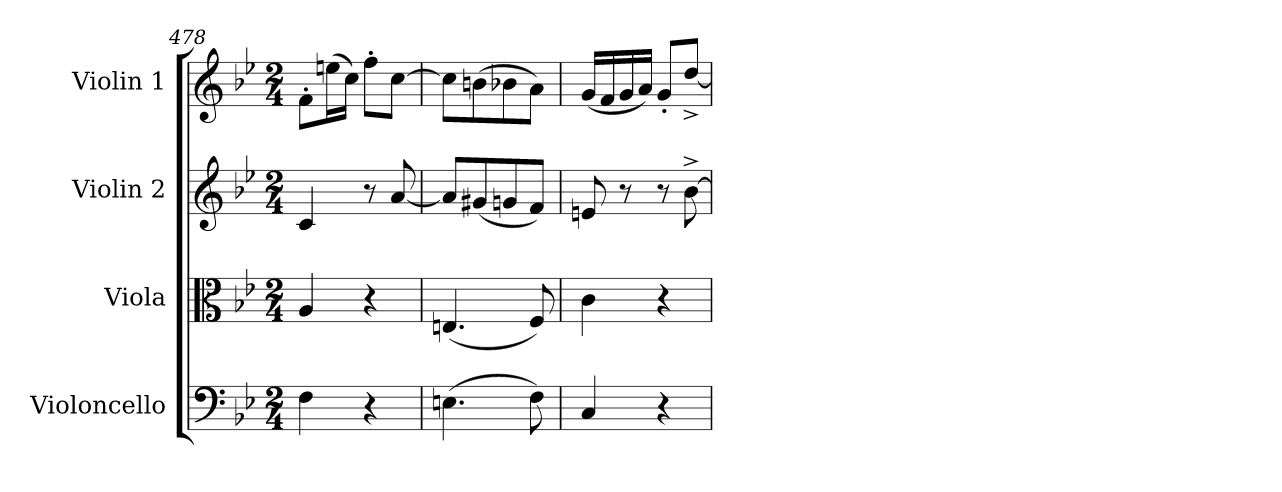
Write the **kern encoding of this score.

**kern	**kern	**kern	**kern
*part4	*part3	*part2	*part1
*staff4	*staff3	*staff2	*staff1
*I"Violoncello	*I"Viola	*I"Violin 2	*I"Violin 1
*I'Vc	*I'Vla	*I'Vln	*I'Vln
*clefF4	*clefC3	*clefG2	*clefG2
*k[b-e-]	*k[b-e-]	*k[b-e-]	*k[b-e-]
*M2/4	*M2/4	*M2/4	*M2/4
=478	=478	=478	=478
4F\	4A/	4c/	8f'\L
.	.	.	(>16een\L
.	.	.	16cc\JJ)
4r	4r	8r	8ff'\L
.	.	[8a/	[8cc\J
=479	=479	=479	=479
(>4.En\	(<4.En/	8a/L]	8cc\L]
.	.	(<8g#X/	(>8bn\
.	.	8gn/	8b-X\
8F\)	8F/)	8f/J)	8a\J)
!!LO:LB:g=z
=480	=480	=480	=480
4C/	4c\	8en/	(<16g/LL
.	.	.	16f/
.	.	8r	16g/
.	.	.	16a/JJ)
4r	4r	8r	8g'/L
.	.	[8b-^\	[8dd^/J
=	=	=	=
*-	*-	*-	*-
